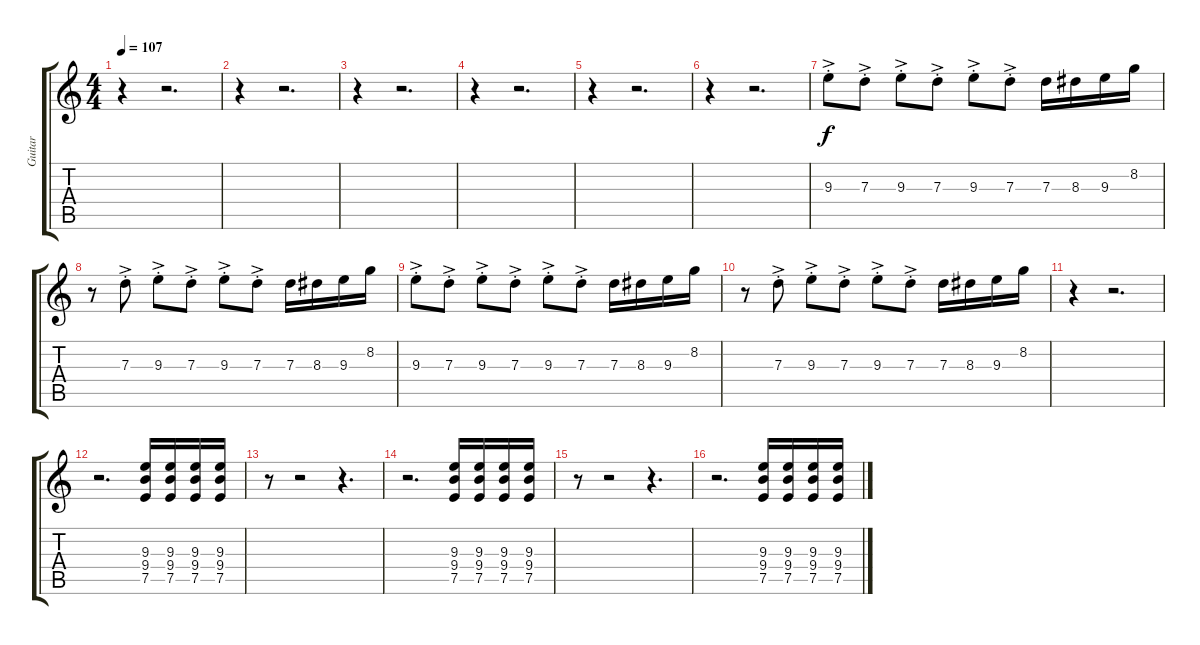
\track ("Guitar" "Guitar") {instrument electricguitarmuted}
\staff {score tabs}
\tuning (E4 B3 G3 D3 A2 E2) {hide}
\ts (4 4)
\tempo 107
\clef g2
\ks c
r.4{dy f} r.2{d} |
r.4 r.2{d} |
r.4 r.2{d} |
r.4 r.2{d} |
r.4 r.2{d} |
r.4 r.2{d} |
9.3{ac st}.8 7.3{ac st}.8 9.3{ac st}.8 7.3{ac st}.8 9.3{ac st}.8 7.3{ac st}.8 7.3.16 8.3.16 9.3.16 8.2.16 |
r.8 7.3{ac st}.8 9.3{ac st}.8 7.3{ac st}.8 9.3{ac st}.8 7.3{ac st}.8 7.3.16 8.3.16 9.3.16 8.2.16 |
9.3{ac st}.8 7.3{ac st}.8 9.3{ac st}.8 7.3{ac st}.8 9.3{ac st}.8 7.3{ac st}.8 7.3.16 8.3.16 9.3.16 8.2.16 |
r.8 7.3{ac st}.8 9.3{ac st}.8 7.3{ac st}.8 9.3{ac st}.8 7.3{ac st}.8 7.3.16 8.3.16 9.3.16 8.2.16 |
r.4 r.2{d} |
r.2{d} (9.3 9.4 7.5).16 (9.3 9.4 7.5).16 (9.3 9.4 7.5).16 (9.3 9.4 7.5).16 |
r.8 r.2 r.4{d} |
r.2{d} (9.3 9.4 7.5).16 (9.3 9.4 7.5).16 (9.3 9.4 7.5).16 (9.3 9.4 7.5).16 |
r.8 r.2 r.4{d} |
r.2{d} (9.3 9.4 7.5).16 (9.3 9.4 7.5).16 (9.3 9.4 7.5).16 (9.3 9.4 7.5).16
